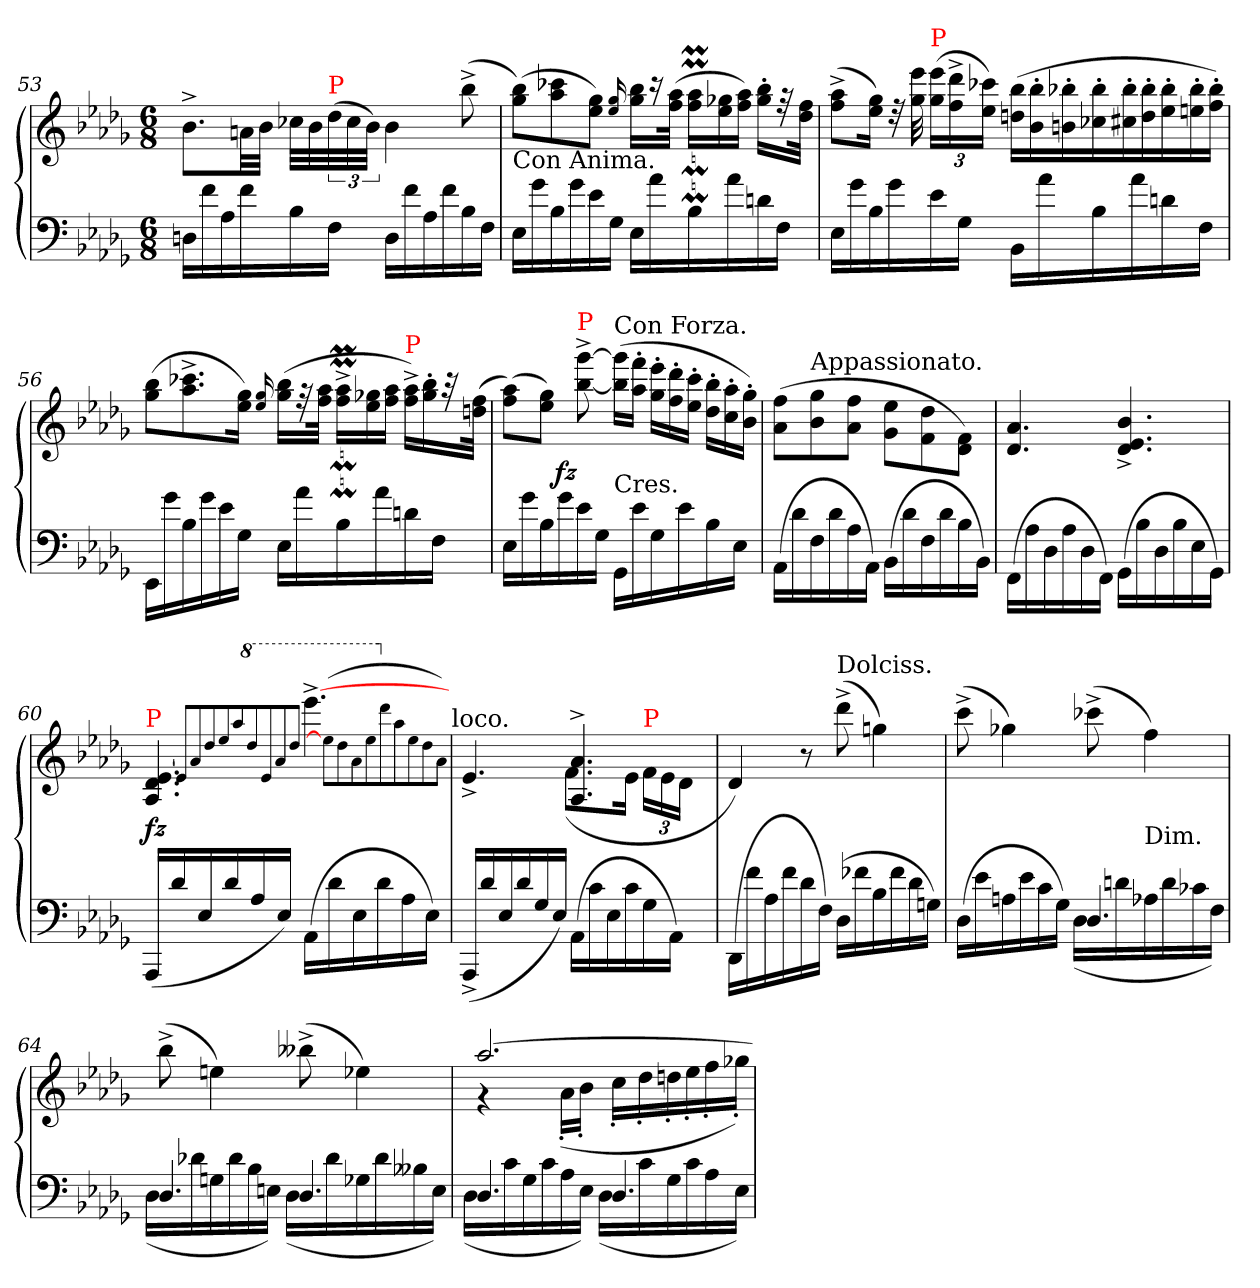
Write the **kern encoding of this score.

**kern	**kern	**dynam
*part1	*part1	*part1
*staff2	*staff1	*staff1/2
*clefF4	*clefG2	*
*k[b-e-a-d-g-]	*k[b-e-a-d-g-]	*
*D-:	*D-:	*
*M6/8	*M6/8	*
=53	=53	=53
16DnLL	8.b-^<\L	.
16f	.	.
16A-	.	.
16f	32anLL	.
.	32b-JJJ	.
16B-	32cc-XLLL	.
.	32b-	.
!	!LO:TX:a:color=red:t=P	!
16FJJ	(>48dd-	.
.	48cc-	.
.	48b-JJJ)	.
16DLL	4b-	.
16f	.	.
16A-	.	.
16f	.	.
16B-	(>8bb-^<	.
16FJJ	.	.
=54	=54	=54
!	!LO:TX:b:t=Con Anima.	!
16E-LL	(>8bb- 8gg-L)	.
16g-	.	.
16B-	8ccc-X 8aa-	.
16g-	.	.
16e-	8gg- 8ee-J)	.
16G-JJ	.	.
.	16qqee-/ 16qqgg-/	.
16E-LL	16bb- 16gg-LL	.
!	!LO:N:vis=16	!
16a-	32rccc	.
.	(>32aa- 32ffJJk	.
*	*Xtuplet	*
16B-	24aa-M 24ffMLL	.
.	24gg- 24ee-	.
16a-	.	.
.	24aa- 24ffJJ)	.
16dn	16bb-'> 16gg-'>LL	.
16FJJ	32rff	.
.	32ff 32dd-JJk	.
=55	=55	=55
16E-LL	(>8aa-^< 8ff^<L	.
16g-	.	.
16B-	16gg- 16ee-Jk)	.
16g-	32rdd	.
.	32eee- 32gg-	.
*	*tuplet	*
*	*Xbrackettup	*
!	!LO:TX:a:color=red:t=P	!
16e-	(>24eee- 24gg-LL	.
.	24ddd-^< 24ff^<	.
16G-JJ	.	.
.	24ccc-X 24ee-JJ)	.
*	*Xtuplet	*
16BB-LL	(>24bb- 24ddnLL	.
.	24bb-'> 24b-'>	.
16a-	.	.
.	24bb-X'> 24bn'>	.
16B-	24bb-'> 24cc-'>	.
.	24bb-'> 24cc#X'>	.
16a-	.	.
.	24bb-'> 24dd'>	.
16dn	24bb-'> 24ee-'>	.
.	24bb-'> 24een'>	.
16FJJ	.	.
.	24bb-'> 24ff'>JJ)	.
=56	=56	=56
16EE-/LL	(>8bb- 8gg-L	.
16g-\	.	.
16B-\	8.ccc-X^< 8.aa-^<	.
16g-\	.	.
16e-\	.	.
16G-\JJ	16gg- 16ee-Jk)	.
.	16qqee-/ 16qqgg-/	.
16E-LL	(>16bb- 16gg-LL	.
16a-	32rff	.
.	32aa- 32ffJJk	.
16B-	24aa-M^< 24ffM^<LL	.
.	24gg- 24ee-	.
16a-	.	.
.	24aa- 24ffJJ	.
!	!LO:TX:a:color=red:t=P	!
16dn	24aa-^< 24ff^<LL)	.
.	24bb-'> 24gg-'>	.
16FJJ	.	.
.	48raa	.
.	(>48ff 48ddnJJk	.
=57	=57	=57
16E-LL	(>8aa- 8ffL)	.
16g-	.	.
16B-	8gg- 8ee-J)	.
16g-	.	.
!	!LO:TX:a:color=red:t=P	!
!	!	!LO:DY:rj
16e-	[8ggg-^< [8bb-^<	fz
16G-JJ	.	.
!	!LO:TX:c:t=Cres.	!
!	!LO:TX:a:t=Con Forza.	!
16GG-LL	(>16ggg-] 16bb-]LL	.
16e-	16fff'> 16aa-'>JJ	.
16G-	24eee-'> 24gg-'>LL	.
.	24ddd-'> 24ff'>	.
16e-	.	.
.	24ccc'> 24ee-'>JJ	.
16B-	24bb-'> 24dd-'>LL	.
.	24aa-'> 24cc'>	.
16E-JJ	.	.
.	24gg-'> 24b-'>JJ)	.
=58	=58	=58
(>16AA-LL	(>8ff 8a-L	.
16d-	.	.
!	!LO:TX:a:t=Appassionato.	!
16F	8gg- 8b-	.
16d-	.	.
16A-	8ff 8a-J	.
16AA-JJ)	.	.
(>16BB-LL	8ee-\ 8g-\L	.
16d-	.	.
16F	8dd- 8f	.
16d-	.	.
16B-	8f 8d-J)	.
16BB-JJ)	.	.
=59	=59	=59
(>16FF\LL	4.a- 4.d-	.
16A-	.	.
16D-	.	.
16A-	.	.
16D-	.	.
16FFJJ)	.	.
(>16GG-\LL	4.b-^> 4.e-^> 4.d-^>	.
16B-	.	.
16D-	.	.
16B-	.	.
16E-	.	.
16GG-JJ)	.	.
=60	=60	=60
!	!LO:TX:a:color=red:t=P	!
(>16AAA-LL	[4.e- 4.d- 4.A-	fz
16d-	.	.
16E-	.	.
16d-	.	.
16A-	.	.
16E-JJ)	.	.
.	8qe-/L]	.
.	8qa-/	.
.	8qdd-/	.
.	8qee-/	.
.	8qaa-/	.
*	*8va	*
.	8qddd-/	.
.	8qee-/	.
.	8qaa-/	.
.	8qddd-/J	.
(>16AA-LL	[4.eeee-^<	.
16d-	.	.
16E-	.	.
16d-	.	.
16A-	.	.
16E-JJ)	.	.
.	(>8qeee-\L]	.
.	8qddd-\	.
.	8qaa-\	.
.	8qeee-\	.
*	*X8va	*
.	8qddd-\	.
.	8qaa-\	.
.	8qee-\	.
.	8qdd-\	.
.	8qa-\J)	.
!	!LO:TX:a:t=loco.	!
=61	=61	=61
*	*^	*
(>16AAA-^<LL	4.e-^>	4.ryy	.
16d-	.	.	.
16E-	.	.	.
16d-	.	.	.
16G-	.	.	.
16E-JJ)	.	.	.
(>16AA-LL	4.a-^> 4.A-^>	(<8.fL	.
16c	.	.	.
16E-	.	.	.
16c	.	16e-Jk	.
*	*	*tuplet	*
!	!	!LO:TX:a:color=red:t=P	!
16G-	.	24fLL	.
.	.	24e-	.
16AA-JJ)	.	.	.
.	.	24d-JJ	.
8ryy	8ryy	8ryy	.
*	*v	*v	*
=62	=62	=62
(>16DD-/LL	4d-)	.
16f\	.	.
16A-\	.	.
16f\	.	.
16d-\	8r	.
16F\JJ)	.	.
!	!LO:TX:a:t=Dolciss.	!
(>16D-LL	(>8ddd-^<	.
16f-X	.	.
16B-	4ggn)	.
16f-	.	.
16d-	.	.
16GnJJ)	.	.
=63	=63	=63
*^	*	*
4.ryy	(>16D-LL	(>8ccc^<	.
.	16e-	.	.
.	16An	4gg-X)	.
.	16e-	.	.
.	16c	.	.
.	16G-JJ)	.	.
4.D-	(>16D-LL	(>8ccc-X^<	.
.	16dn	.	.
!	!	!LO:TX:c:t=Dim.	!
.	16A-X	4ff)	.
.	16d	.	.
.	16c-X	.	.
.	16FJJ)	.	.
=64	=64	=64	=64
4.D-	(>16D-LL	(>8bb-^<	.
.	16d-X	.	.
.	16Gn	4een)	.
.	16d-	.	.
.	16B-	.	.
.	16EnJJ)	.	.
4.D-	(>16D-LL	(>8bb--X^<	.
.	16d-	.	.
.	16G-X	4ee-X)	.
.	16d-	.	.
.	16B--X	.	.
.	16EJJ)	.	.
=65	=65	=65	=65
*	*	*^	*
4.D-	(>16D-LL	[2.aa-	4r	.
.	16c	.	.	.
.	16G-	.	.	.
.	16c	.	.	.
.	16A-	.	(>16a-'>LL	.
.	16E-JJ)	.	16b-'>JJ	.
4.D-	(>16D-LL	.	16cc'>LL	.
.	16c	.	16dd-'>	.
.	16G-	.	16ddn'>	.
.	16c	.	16ee-'>	.
.	16A-	.	16ff'>	.
.	16E-JJ)	.	16gg-X'>JJ)	.
*v	*v	*	*	*
*	*v	*v	*
=	=	=
*-	*-	*-
